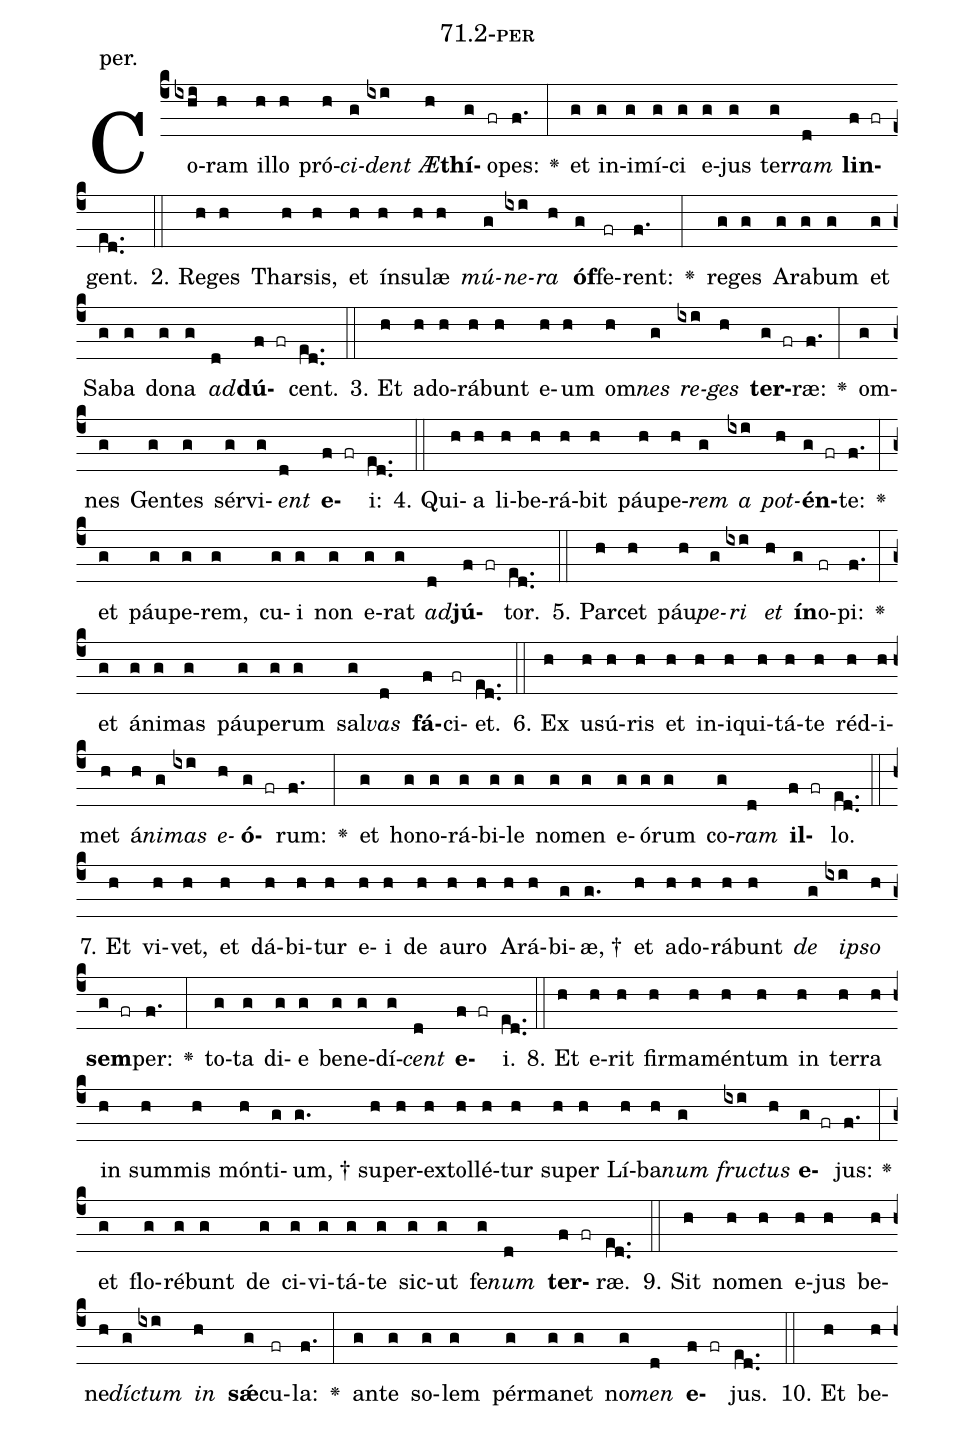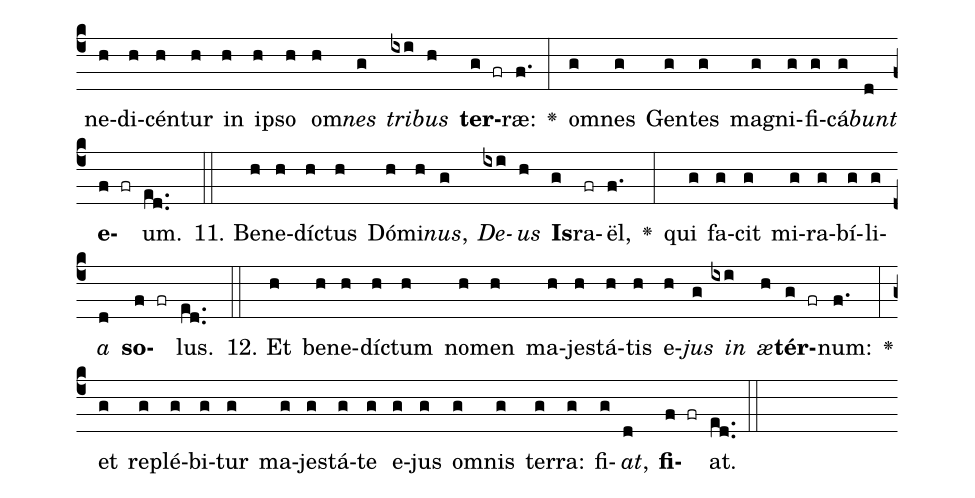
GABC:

name: 71.2-per;
annotation: per.;
%%
(c4)Co(ixhi)ram(h) il(h)lo(h) pró(h)<i>ci</i>(g)<i>dent</i>(ixi) <i>Æ</i>(h)<b>thí</b>(g)o(fr)pes:(f.) <v>\greheightstar</v>(:) et(g) in(g)i(g)mí(g)ci(g) e(g)jus(g) ter(g)<i>ram</i>(d) <b>lin</b>(f fr)gent.(ed..) (::)
2. Re(h)ges(h) Thar(h)sis,(h) et(h) ín(h)su(h)læ(h) <i>mú</i>(g)<i>ne</i>(ixi)<i>ra</i>(h) <b>óf</b>(g)fe(fr)rent:(f.) <v>\greheightstar</v>(:) re(g)ges(g) A(g)ra(g)bum(g) et(g) Sa(g)ba(g) do(g)na(g) <i>ad</i>(d)<b>dú</b>(f fr)cent.(ed..) (::)
3. Et(h) ad(h)o(h)rá(h)bunt(h) e(h)um(h) om(h)<i>nes</i>(g) <i>re</i>(ixi)<i>ges</i>(h) <b>ter</b>(g fr)ræ:(f.) <v>\greheightstar</v>(:) om(g)nes(g) Gen(g)tes(g) sér(g)vi(g)<i>ent</i>(d) <b>e</b>(f fr)i:(ed..) (::)
4. Qui(h)a(h) li(h)be(h)rá(h)bit(h) páu(h)pe(h)<i>rem</i>(g) <i>a</i>(ixi) <i>pot</i>(h)<b>én</b>(g fr)te:(f.) <v>\greheightstar</v>(:) et(g) páu(g)pe(g)rem,(g) cu(g)i(g) non(g) e(g)rat(g) <i>ad</i>(d)<b>jú</b>(f fr)tor.(ed..) (::)
5. Par(h)cet(h) páu(h)<i>pe</i>(g)<i>ri</i>(ixi) <i>et</i>(h) <b>ín</b>(g)o(fr)pi:(f.) <v>\greheightstar</v>(:) et(g) á(g)ni(g)mas(g) páu(g)pe(g)rum(g) sal(g)<i>vas</i>(d) <b>fá</b>(f)ci(fr)et.(ed..) (::)
6. Ex(h) u(h)sú(h)ris(h) et(h) in(h)i(h)qui(h)tá(h)te(h) réd(h)i(h)met(h) á(h)<i>ni</i>(g)<i>mas</i>(ixi) <i>e</i>(h)<b>ó</b>(g fr)rum:(f.) <v>\greheightstar</v>(:) et(g) ho(g)no(g)rá(g)bi(g)le(g) no(g)men(g) e(g)ó(g)rum(g) co(g)<i>ram</i>(d) <b>il</b>(f fr)lo.(ed..) (::)
7. Et(h) vi(h)vet,(h) et(h) dá(h)bi(h)tur(h) e(h)i(h) de(h) au(h)ro(h) A(h)rá(h)bi(g)æ, †(g.) et(h) ad(h)o(h)rá(h)bunt(h) <i>de</i>(g) <i>ip</i>(ixi)<i>so</i>(h) <b>sem</b>(g fr)per:(f.) <v>\greheightstar</v>(:) to(g)ta(g) di(g)e(g) be(g)ne(g)dí(g)<i>cent</i>(d) <b>e</b>(f fr)i.(ed..) (::)
8. Et(h) e(h)rit(h) fir(h)ma(h)mén(h)tum(h) in(h) ter(h)ra(h) in(h) sum(h)mis(h) món(h)ti(g)um, †(g.) su(h)per(h)ex(h)tol(h)lé(h)tur(h) su(h)per(h) Lí(h)ba(h)<i>num</i>(g) <i>fruc</i>(ixi)<i>tus</i>(h) <b>e</b>(g fr)jus:(f.) <v>\greheightstar</v>(:) et(g) flo(g)ré(g)bunt(g) de(g) ci(g)vi(g)tá(g)te(g) sic(g)ut(g) fe(g)<i>num</i>(d) <b>ter</b>(f fr)ræ.(ed..) (::)
9. Sit(h) no(h)men(h) e(h)jus(h) be(h)ne(h)<i>díc</i>(g)<i>tum</i>(ixi) <i>in</i>(h) <b>sǽ</b>(g)cu(fr)la:(f.) <v>\greheightstar</v>(:) an(g)te(g) so(g)lem(g) pér(g)ma(g)net(g) no(g)<i>men</i>(d) <b>e</b>(f fr)jus.(ed..) (::)
10. Et(h) be(h)ne(h)di(h)cén(h)tur(h) in(h) ip(h)so(h) om(h)<i>nes</i>(g) <i>tri</i>(ixi)<i>bus</i>(h) <b>ter</b>(g fr)ræ:(f.) <v>\greheightstar</v>(:) om(g)nes(g) Gen(g)tes(g) ma(g)gni(g)fi(g)cá(g)<i>bunt</i>(d) <b>e</b>(f fr)um.(ed..) (::)
11. Be(h)ne(h)díc(h)tus(h) Dó(h)mi(h)<i>nus</i>,(g) <i>De</i>(ixi)<i>us</i>(h) <b>Is</b>(g)ra(fr)ël,(f.) <v>\greheightstar</v>(:) qui(g) fa(g)cit(g) mi(g)ra(g)bí(g)li(g)<i>a</i>(d) <b>so</b>(f fr)lus.(ed..) (::)
12. Et(h) be(h)ne(h)díc(h)tum(h) no(h)men(h) ma(h)jes(h)tá(h)tis(h) e(h)<i>jus</i>(g) <i>in</i>(ixi) <i>æ</i>(h)<b>tér</b>(g fr)num:(f.) <v>\greheightstar</v>(:) et(g) re(g)plé(g)bi(g)tur(g) ma(g)jes(g)tá(g)te(g) e(g)jus(g) om(g)nis(g) ter(g)ra:(g) fi(g)<i>at</i>,(d) <b>fi</b>(f fr)at.(ed..) (::)
